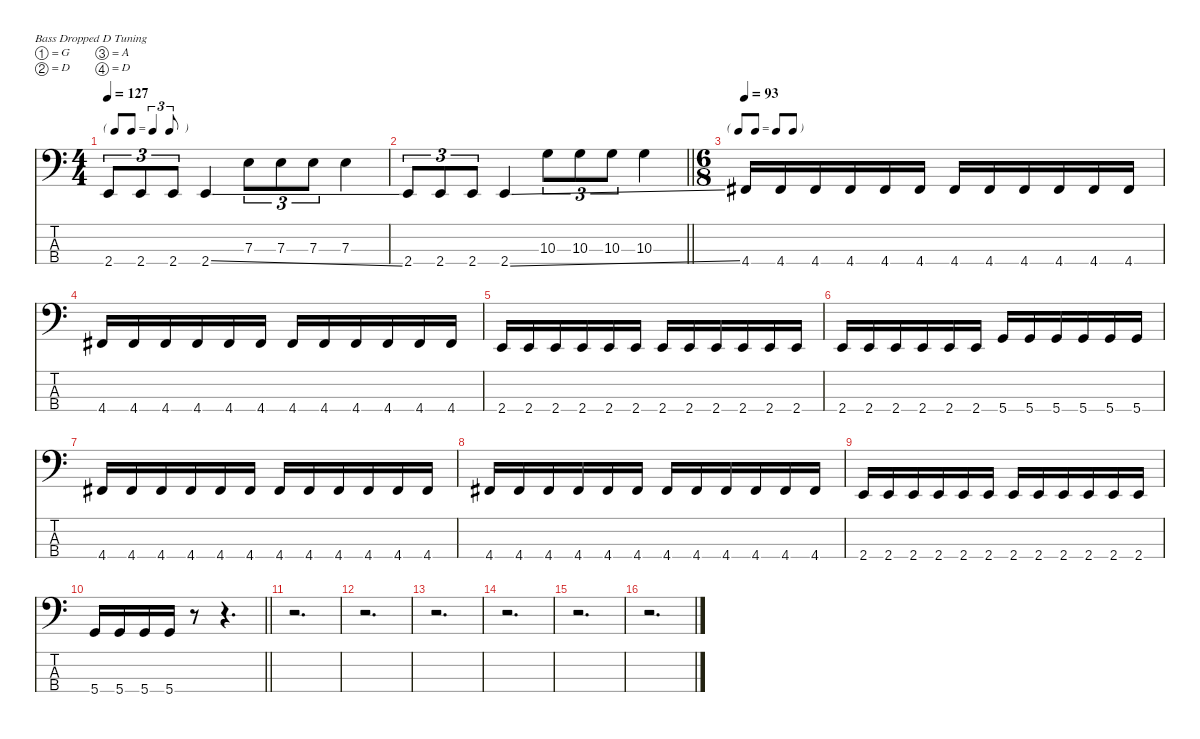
\defaultSystemsLayout 4
\hideDynamics
\bracketExtendMode nobrackets
\singleTrackTrackNamePolicy hidden
\multiTrackTrackNamePolicy hidden
\firstSystemTrackNameMode fullname
\firstSystemTrackNameOrientation horizontal
\otherSystemsTrackNameOrientation horizontal
\track ("Bass [Martin Mendez]" "el.bs.") {defaultSystemsLayout 4 instrument electricbassfinger}
\staff {score tabs}
\tuning (G2 D2 A1 D1)
\ts (4 4)
\tf triplet8th
\tempo 127
\clef f4
\ks c
2.4.8{tu (3 2) dy mf beam Up} 2.4.8{tu (3 2) beam Up} 2.4.8{tu (3 2) beam Up} 2.4{ss}.4{beam Up} 7.3.8{tu (3 2) beam Down} 7.3.8{tu (3 2) beam Down} 7.3.8{tu (3 2) beam Down} 7.3.4{beam Down} |
\barLineRight lightlight
2.4.8{tu (3 2) beam Up} 2.4.8{tu (3 2) beam Up} 2.4.8{tu (3 2) beam Up} 2.4{ss}.4{beam Up} 10.3.8{tu (3 2) beam Down} 10.3.8{tu (3 2) beam Down} 10.3.8{tu (3 2) beam Down} 10.3.4{beam Down} |
\ts (6 8)
\beaming (8 3 3)
\tf none
\tempo 93
4.4{acc #}.16{beam Up} 4.4{acc #}.16{beam Up} 4.4{acc #}.16{beam Up} 4.4{acc #}.16{beam Up} 4.4{acc #}.16{beam Up} 4.4{acc #}.16{beam Up} 4.4{acc #}.16{beam Up} 4.4{acc #}.16{beam Up} 4.4{acc #}.16{beam Up} 4.4{acc #}.16{beam Up} 4.4{acc #}.16{beam Up} 4.4{acc #}.16{beam Up} |
4.4{acc #}.16{beam Up} 4.4{acc #}.16{beam Up} 4.4{acc #}.16{beam Up} 4.4{acc #}.16{beam Up} 4.4{acc #}.16{beam Up} 4.4{acc #}.16{beam Up} 4.4{acc #}.16{beam Up} 4.4{acc #}.16{beam Up} 4.4{acc #}.16{beam Up} 4.4{acc #}.16{beam Up} 4.4{acc #}.16{beam Up} 4.4{acc #}.16{beam Up} |
2.4.16{beam Up} 2.4.16{beam Up} 2.4.16{beam Up} 2.4.16{beam Up} 2.4.16{beam Up} 2.4.16{beam Up} 2.4.16{beam Up} 2.4.16{beam Up} 2.4.16{beam Up} 2.4.16{beam Up} 2.4.16{beam Up} 2.4.16{beam Up} |
2.4.16{beam Up} 2.4.16{beam Up} 2.4.16{beam Up} 2.4.16{beam Up} 2.4.16{beam Up} 2.4.16{beam Up} 5.4.16{beam Up} 5.4.16{beam Up} 5.4.16{beam Up} 5.4.16{beam Up} 5.4.16{beam Up} 5.4.16{beam Up} |
4.4{acc #}.16{beam Up} 4.4{acc #}.16{beam Up} 4.4{acc #}.16{beam Up} 4.4{acc #}.16{beam Up} 4.4{acc #}.16{beam Up} 4.4{acc #}.16{beam Up} 4.4{acc #}.16{beam Up} 4.4{acc #}.16{beam Up} 4.4{acc #}.16{beam Up} 4.4{acc #}.16{beam Up} 4.4{acc #}.16{beam Up} 4.4{acc #}.16{beam Up} |
4.4{acc #}.16{beam Up} 4.4{acc #}.16{beam Up} 4.4{acc #}.16{beam Up} 4.4{acc #}.16{beam Up} 4.4{acc #}.16{beam Up} 4.4{acc #}.16{beam Up} 4.4{acc #}.16{beam Up} 4.4{acc #}.16{beam Up} 4.4{acc #}.16{beam Up} 4.4{acc #}.16{beam Up} 4.4{acc #}.16{beam Up} 4.4{acc #}.16{beam Up} |
2.4.16{beam Up} 2.4.16{beam Up} 2.4.16{beam Up} 2.4.16{beam Up} 2.4.16{beam Up} 2.4.16{beam Up} 2.4.16{beam Up} 2.4.16{beam Up} 2.4.16{beam Up} 2.4.16{beam Up} 2.4.16{beam Up} 2.4.16{beam Up} |
\barLineRight lightlight
5.4.16{beam Up} 5.4.16{beam Up} 5.4.16{beam Up} 5.4.16{beam Up} r.8{beam Up} r.4{d beam Up} |
r.2{d beam Down} |
r.2{d beam Down} |
r.2{d beam Down} |
r.2{d beam Down} |
r.2{d beam Down} |
r.2{d beam Down}
